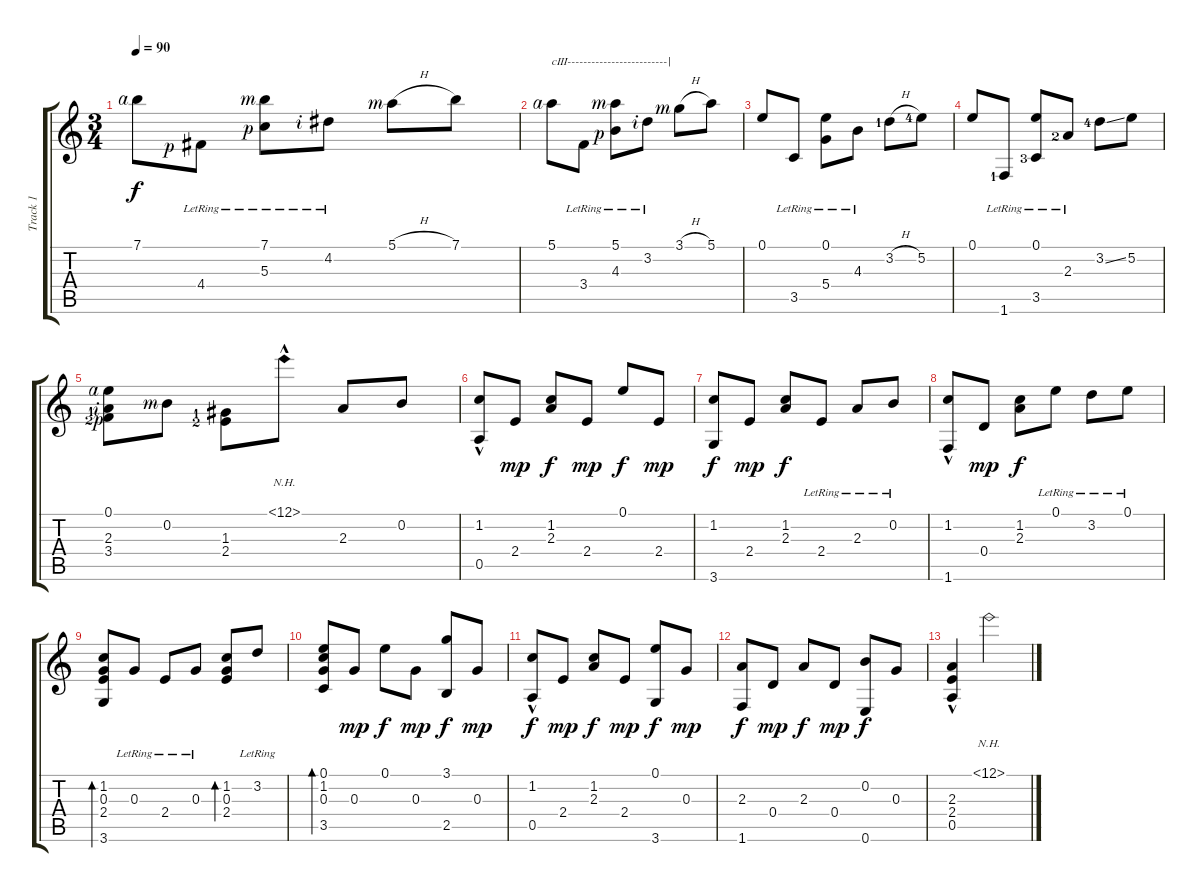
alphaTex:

\track ("Track 1" "Track 1") {instrument acousticguitarnylon}
\staff {score tabs}
\tuning (E4 B3 G3 D3 A2 E2) {hide}
\ts (3 4)
\tempo 90
\clef g2
\ks c
7.1{rf 4}.8{dy f} 4.4{lr rf 1}.8 (7.1{rf 3} 5.3{lr rf 1}).8 4.2{lr rf 2}.8 5.1{h rf 3}.8 7.1.8 |
5.1{rf 4}.8{txt "cIII-------------------------|"} 3.4{lr}.8 (5.1{rf 3} 4.3{lr rf 1}).8 3.2{lr rf 2}.8 3.1{h rf 3}.8 5.1.8 |
0.1.8 3.5{lr}.8 (0.1 5.4{lr}).8 4.3{lr}.8 3.2{h lf 2}.8 5.2{lf 5}.8 |
0.1.8 1.6{lr lf 2}.8 (0.1 3.5{lr lf 4}).8 2.3{lr lf 3}.8 3.2{ss lf 5}.8 5.2.8 |
(0.1{rf 4} 2.3{lf 2 rf 2} 3.4{lf 3 rf 1}).8 0.2{rf 3}.8 (1.3{lf 2} 2.4{lf 3}).8 12.1{nh hac}.8 2.3.8 0.2.8 |
(1.2 0.5{hac}).8 2.4.8{dy mp} (1.2 2.3).8{dy f} 2.4.8{dy mp} 0.1.8{dy f} 2.4.8{dy mp} |
(1.2 3.6).8{dy f} 2.4.8{dy mp} (1.2 2.3).8{dy f} 2.4{lr}.8 2.3{lr}.8 0.2{lr}.8 |
(1.2 1.6{hac}).8 0.4.8{dy mp} (1.2 2.3).8{dy f} 0.1{lr}.8 3.2{lr}.8 0.1{lr}.8 |
(1.2 0.3 2.4 3.6).8{bd 120} 0.3{lr}.8 2.4{lr}.8 0.3{lr}.8 (1.2 0.3 2.4).8{bd 120} 3.2{lr}.8 |
(0.1 1.2 0.3 3.5).8{bd 120} 0.3.8{dy mp} 0.1.8{dy f} 0.3.8{dy mp} (3.1 2.5).8{dy f} 0.3.8{dy mp} |
(1.2 0.5{hac}).8{dy f} 2.4.8{dy mp} (1.2 2.3).8{dy f} 2.4.8{dy mp} (0.1 3.6).8{dy f} 0.3.8{dy mp} |
(2.3 1.6).8{dy f} 0.4.8{dy mp} 2.3.8{dy f} 0.4.8{dy mp} (0.2 0.6).8{dy f} 0.3.8 |
(2.3 2.4{hac} 0.5{hac}).4 12.1{nh}.2
